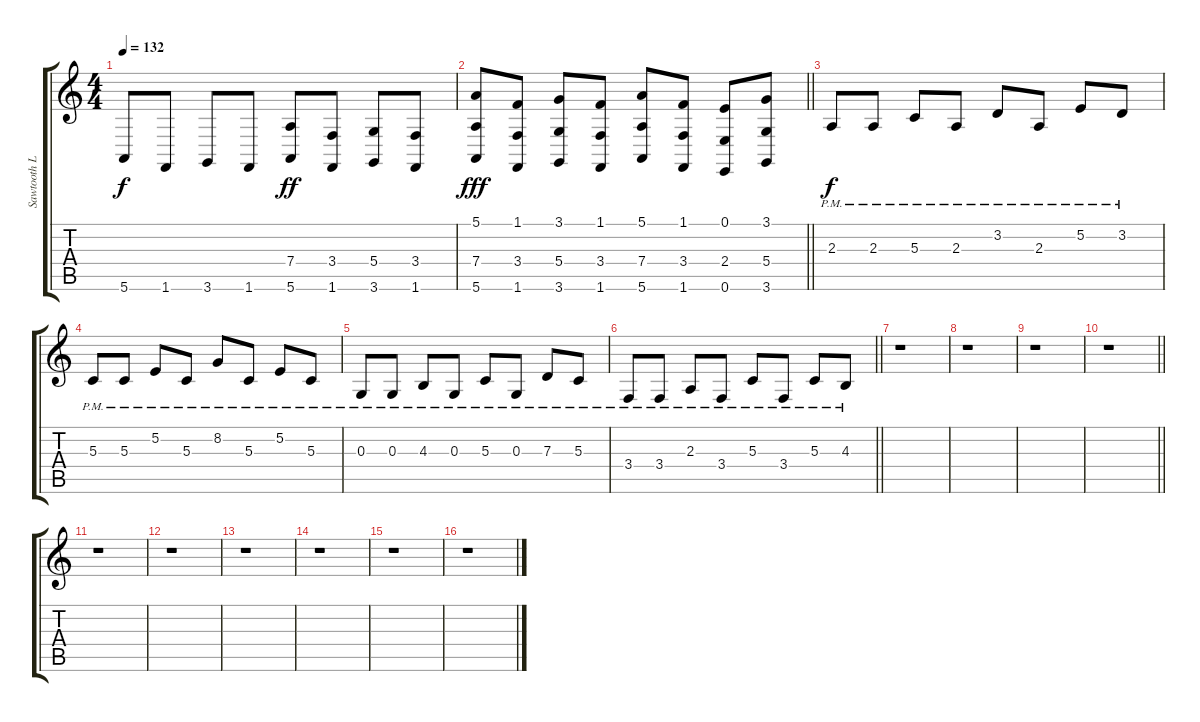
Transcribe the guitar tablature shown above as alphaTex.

\track ("Sawtooth Lead I" "Sawtooth L") {instrument lead2sawtooth}
\staff {score tabs}
\tuning (E4 B3 G3 D3 A2 E2) {hide}
\ts (4 4)
\tempo 132
\clef g2
\ks c
5.6.8{dy f volume 14} 1.6.8 3.6.8 1.6.8 (7.4 5.6).8{dy ff} (3.4 1.6).8 (5.4 3.6).8 (3.4 1.6).8 |
\barLineRight lightlight
(5.1 7.4 5.6).8{dy fff} (1.1 3.4 1.6).8 (3.1 5.4 3.6).8 (1.1 3.4 1.6).8 (5.1 7.4 5.6).8 (1.1 3.4 1.6).8 (0.1 2.4 0.6).8 (3.1 5.4 3.6).8 |
\section ("" "")
2.3{pm}.8{dy f volume 14} 2.3{pm}.8 5.3{pm}.8 2.3{pm}.8 3.2{pm}.8 2.3{pm}.8 5.2{pm}.8 3.2{pm}.8 |
5.3{pm}.8 5.3{pm}.8 5.2{pm}.8 5.3{pm}.8 8.2{pm}.8 5.3{pm}.8 5.2{pm}.8 5.3{pm}.8 |
0.3{pm}.8 0.3{pm}.8 4.3{pm}.8 0.3{pm}.8 5.3{pm}.8 0.3{pm}.8 7.3{pm}.8 5.3{pm}.8 |
\barLineRight lightlight
3.4{pm}.8 3.4{pm}.8 2.3{pm}.8 3.4{pm}.8 5.3{pm}.8 3.4{pm}.8 5.3{pm}.8 4.3{pm}.8 |
\section ("" "")
r.1 |
r.1 |
r.1 |
\barLineRight lightlight
r.1 |
\section ("" "")
r.1 |
r.1 |
r.1 |
r.1 |
r.1 |
r.1
